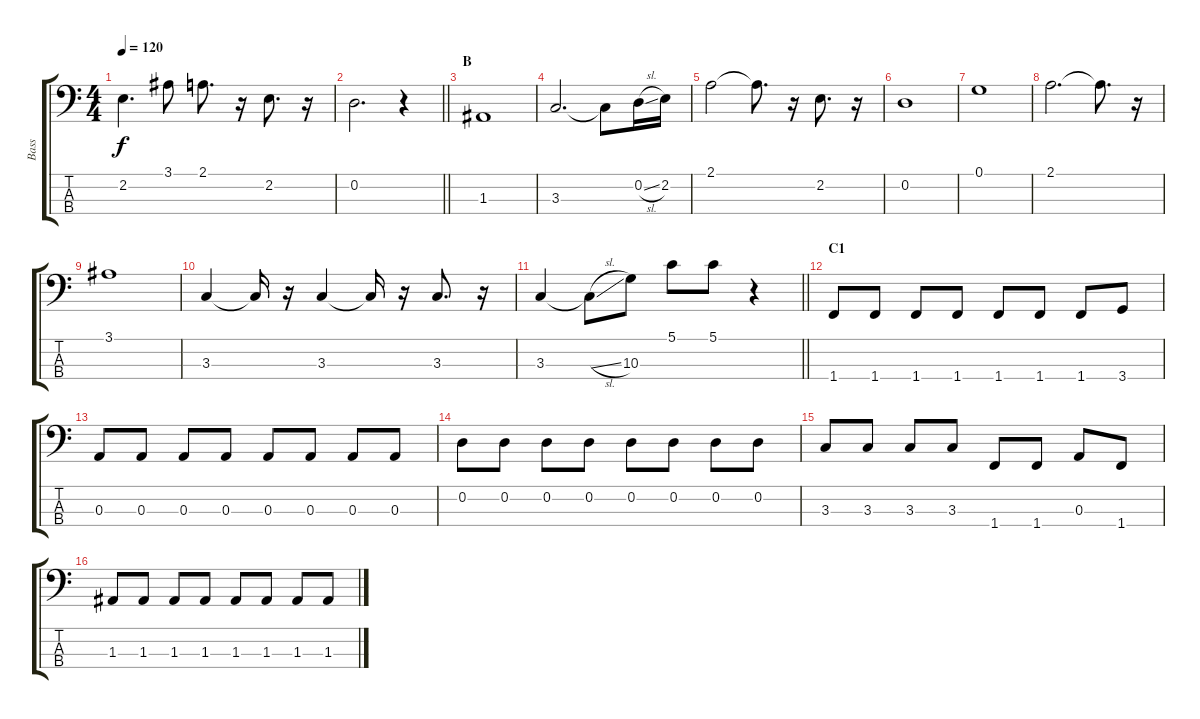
\track ("Bass" "Bass") {instrument electricbassfinger}
\staff {score tabs}
\tuning (G2 D2 A1 E1) {hide}
\ts (4 4)
\tempo 120
\clef f4
\ks c
2.2.4{d dy f} 3.1.8 2.1.8{d} r.16 2.2.8{d} r.16 |
\barLineRight lightlight
0.2.2{d} r.4 |
\section ("" "B")
1.3.1 |
3.3.2{d} 3.3{t}.8 0.2{sl}.16 2.2.16 |
2.1.2 2.1{t}.8{d} r.16 2.2.8{d} r.16 |
0.2.1 |
0.1.1 |
2.1.2{d} 2.1{t}.8{d} r.16 |
3.1.1 |
3.3.4 3.3{t}.16 r.16 3.3.4 3.3{t}.16 r.16 3.3.8{d} r.16 |
\barLineRight lightlight
3.3.4 3.3{sl t}.8 10.3.8 5.1.8 5.1.8 r.4 |
\section ("" "C1")
1.4.8 1.4.8 1.4.8 1.4.8 1.4.8 1.4.8 1.4.8 3.4.8 |
0.3.8 0.3.8 0.3.8 0.3.8 0.3.8 0.3.8 0.3.8 0.3.8 |
0.2.8 0.2.8 0.2.8 0.2.8 0.2.8 0.2.8 0.2.8 0.2.8 |
3.3.8 3.3.8 3.3.8 3.3.8 1.4.8 1.4.8 0.3.8 1.4.8 |
1.3.8 1.3.8 1.3.8 1.3.8 1.3.8 1.3.8 1.3.8 1.3.8
